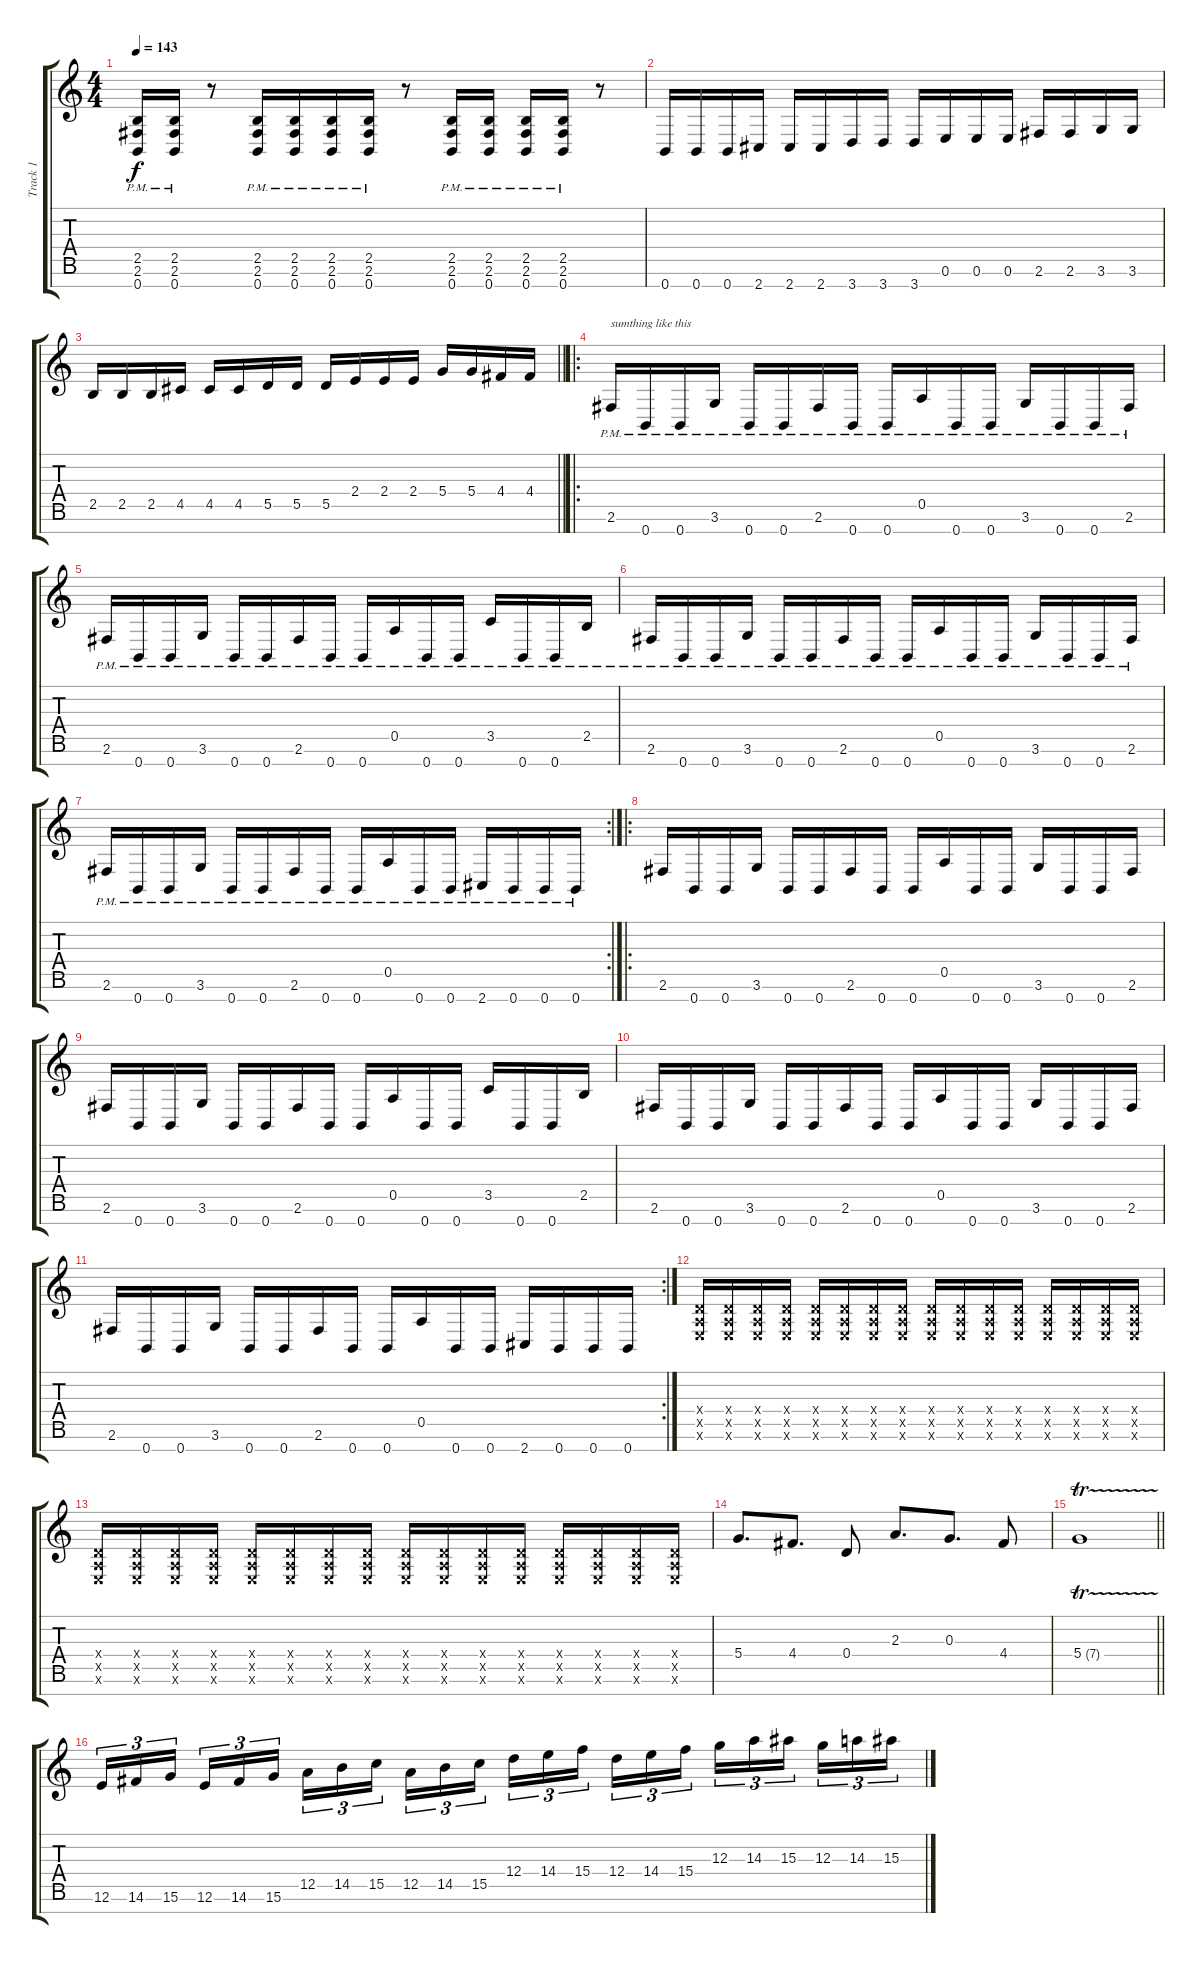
\track ("Track 1" "Track 1") {instrument distortionguitar}
\staff {score tabs}
\tuning (E4 B3 G3 D3 A2 E2 B1) {hide}
\ts (4 4)
\tempo 143
\clef g2
\ks c
(2.5{pm} 2.6{pm} 0.7{pm}).16{dy f} (2.5{pm} 2.6{pm} 0.7{pm}).16 r.8 (2.5{pm} 2.6{pm} 0.7{pm}).16 (2.5{pm} 2.6{pm} 0.7{pm}).16 (2.5{pm} 2.6{pm} 0.7{pm}).16 (2.5{pm} 2.6{pm} 0.7{pm}).16 r.8 (2.5{pm} 2.6{pm} 0.7{pm}).16 (2.5{pm} 2.6{pm} 0.7{pm}).16 (2.5{pm} 2.6{pm} 0.7{pm}).16 (2.5{pm} 2.6{pm} 0.7{pm}).16 r.8 |
0.7.16 0.7.16 0.7.16 2.7.16 2.7.16 2.7.16 3.7.16 3.7.16 3.7.16 0.6.16 0.6.16 0.6.16 2.6.16 2.6.16 3.6.16 3.6.16 |
\barLineRight lightlight
2.5.16 2.5.16 2.5.16 4.5.16 4.5.16 4.5.16 5.5.16 5.5.16 5.5.16 2.4.16 2.4.16 2.4.16 5.4.16 5.4.16 4.4.16 4.4.16 |
\ro
\section ("" "")
2.6{pm}.16{txt "sumthing like this"} 0.7{pm}.16 0.7{pm}.16 3.6{pm}.16 0.7{pm}.16 0.7{pm}.16 2.6{pm}.16 0.7{pm}.16 0.7{pm}.16 0.5{pm}.16 0.7{pm}.16 0.7{pm}.16 3.6{pm}.16 0.7{pm}.16 0.7{pm}.16 2.6{pm}.16 |
2.6{pm}.16 0.7{pm}.16 0.7{pm}.16 3.6{pm}.16 0.7{pm}.16 0.7{pm}.16 2.6{pm}.16 0.7{pm}.16 0.7{pm}.16 0.5{pm}.16 0.7{pm}.16 0.7{pm}.16 3.5{pm}.16 0.7{pm}.16 0.7{pm}.16 2.5{pm}.16 |
2.6{pm}.16 0.7{pm}.16 0.7{pm}.16 3.6{pm}.16 0.7{pm}.16 0.7{pm}.16 2.6{pm}.16 0.7{pm}.16 0.7{pm}.16 0.5{pm}.16 0.7{pm}.16 0.7{pm}.16 3.6{pm}.16 0.7{pm}.16 0.7{pm}.16 2.6{pm}.16 |
\rc 2
2.6{pm}.16 0.7{pm}.16 0.7{pm}.16 3.6{pm}.16 0.7{pm}.16 0.7{pm}.16 2.6{pm}.16 0.7{pm}.16 0.7{pm}.16 0.5{pm}.16 0.7{pm}.16 0.7{pm}.16 2.7{pm}.16 0.7{pm}.16 0.7{pm}.16 0.7{pm}.16 |
\ro
2.6.16 0.7.16 0.7.16 3.6.16 0.7.16 0.7.16 2.6.16 0.7.16 0.7.16 0.5.16 0.7.16 0.7.16 3.6.16 0.7.16 0.7.16 2.6.16 |
2.6.16 0.7.16 0.7.16 3.6.16 0.7.16 0.7.16 2.6.16 0.7.16 0.7.16 0.5.16 0.7.16 0.7.16 3.5.16 0.7.16 0.7.16 2.5.16 |
2.6.16 0.7.16 0.7.16 3.6.16 0.7.16 0.7.16 2.6.16 0.7.16 0.7.16 0.5.16 0.7.16 0.7.16 3.6.16 0.7.16 0.7.16 2.6.16 |
\rc 2
2.6.16 0.7.16 0.7.16 3.6.16 0.7.16 0.7.16 2.6.16 0.7.16 0.7.16 0.5.16 0.7.16 0.7.16 2.7.16 0.7.16 0.7.16 0.7.16 |
(0.4{x} 0.5{x} 0.6{x}).16 (0.4{x} 0.5{x} 0.6{x}).16 (0.4{x} 0.5{x} 0.6{x}).16 (0.4{x} 0.5{x} 0.6{x}).16 (0.4{x} 0.5{x} 0.6{x}).16 (0.4{x} 0.5{x} 0.6{x}).16 (0.4{x} 0.5{x} 0.6{x}).16 (0.4{x} 0.5{x} 0.6{x}).16 (0.4{x} 0.5{x} 0.6{x}).16 (0.4{x} 0.5{x} 0.6{x}).16 (0.4{x} 0.5{x} 0.6{x}).16 (0.4{x} 0.5{x} 0.6{x}).16 (0.4{x} 0.5{x} 0.6{x}).16 (0.4{x} 0.5{x} 0.6{x}).16 (0.4{x} 0.5{x} 0.6{x}).16 (0.4{x} 0.5{x} 0.6{x}).16 |
(0.4{x} 0.5{x} 0.6{x}).16 (0.4{x} 0.5{x} 0.6{x}).16 (0.4{x} 0.5{x} 0.6{x}).16 (0.4{x} 0.5{x} 0.6{x}).16 (0.4{x} 0.5{x} 0.6{x}).16 (0.4{x} 0.5{x} 0.6{x}).16 (0.4{x} 0.5{x} 0.6{x}).16 (0.4{x} 0.5{x} 0.6{x}).16 (0.4{x} 0.5{x} 0.6{x}).16 (0.4{x} 0.5{x} 0.6{x}).16 (0.4{x} 0.5{x} 0.6{x}).16 (0.4{x} 0.5{x} 0.6{x}).16 (0.4{x} 0.5{x} 0.6{x}).16 (0.4{x} 0.5{x} 0.6{x}).16 (0.4{x} 0.5{x} 0.6{x}).16 (0.4{x} 0.5{x} 0.6{x}).16 |
5.4.8{d} 4.4.8{d} 0.4.8 2.3.8{d} 0.3.8{d} 4.4.8 |
\barLineRight lightlight
5.4{tr (7 16)}.1 |
\section ("" "")
12.6.16{tu (3 2)} 14.6.16{tu (3 2)} 15.6.16{tu (3 2) beam splitsecondary} 12.6.16{tu (3 2)} 14.6.16{tu (3 2)} 15.6.16{tu (3 2)} 12.5.16{tu (3 2)} 14.5.16{tu (3 2)} 15.5.16{tu (3 2) beam splitsecondary} 12.5.16{tu (3 2)} 14.5.16{tu (3 2)} 15.5.16{tu (3 2)} 12.4.16{tu (3 2)} 14.4.16{tu (3 2)} 15.4.16{tu (3 2) beam splitsecondary} 12.4.16{tu (3 2)} 14.4.16{tu (3 2)} 15.4.16{tu (3 2)} 12.3.16{tu (3 2)} 14.3.16{tu (3 2)} 15.3.16{tu (3 2) beam splitsecondary} 12.3.16{tu (3 2)} 14.3.16{tu (3 2)} 15.3.16{tu (3 2)}
